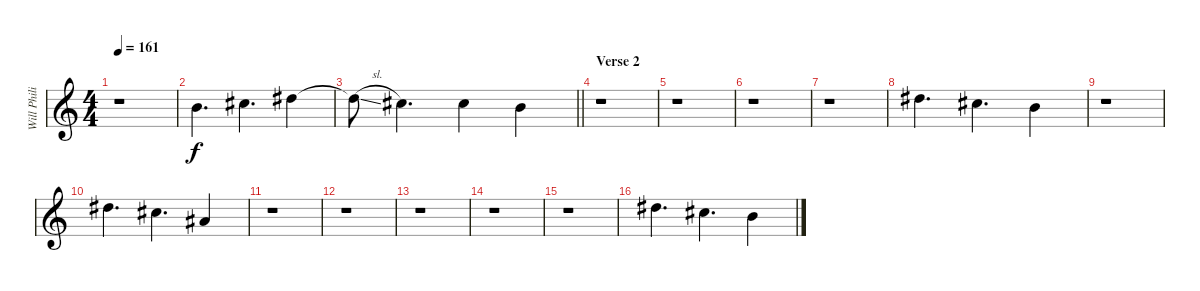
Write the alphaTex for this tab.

\track ("Will Philipson (Backing Vocals)" "Will Phili") {mute instrument voiceoohs}
\staff {score}
\tuning (E4 B3 G3 D3 A2 E2) {hide}
\ts (4 4)
\tempo 161
\clef g2
\ks c
r.1{dy f} |
7.1.4{d} 9.1.4{d} 11.1.4 |
\barLineRight lightlight
11.1{sl t}.8 9.1.4{d} 9.1.4 7.1.4 |
\section ("" "Verse 2")
r.1 |
r.1 |
r.1 |
r.1 |
11.1.4{d} 9.1.4{d} 7.1.4 |
r.1 |
11.1.4{d} 9.1.4{d} 6.1.4 |
r.1 |
r.1 |
r.1 |
r.1 |
r.1 |
11.1.4{d} 9.1.4{d} 7.1.4
